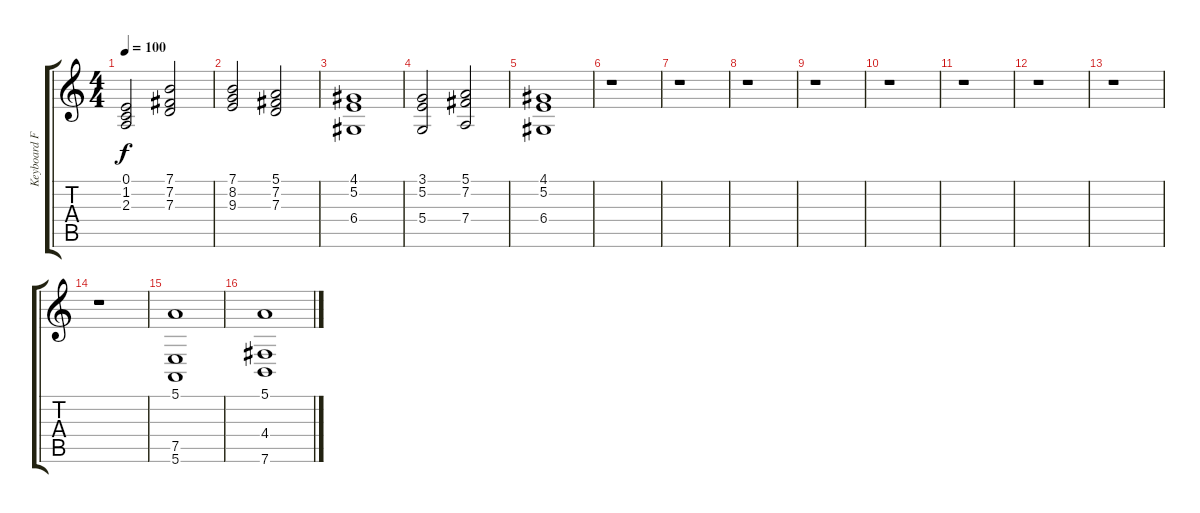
\track ("Keyboard Fills" "Keyboard F") {instrument synthstrings2}
\staff {score tabs}
\tuning (E4 B3 G3 D3 A2 E2) {hide}
\ts (4 4)
\tempo 100
\clef g2
\ks c
(0.1 1.2 2.3).2{dy f} (7.1 7.2 7.3).2 |
(7.1 8.2 9.3).2 (5.1 7.2 7.3).2 |
(4.1 5.2 6.4).1 |
(3.1 5.2 5.4).2 (5.1 7.2 7.4).2 |
(4.1 5.2 6.4).1 |
r.1 |
r.1 |
r.1 |
r.1 |
r.1 |
r.1 |
r.1 |
r.1 |
r.1 |
(5.1 7.5 5.6).1 |
(5.1 4.4 7.6).1
